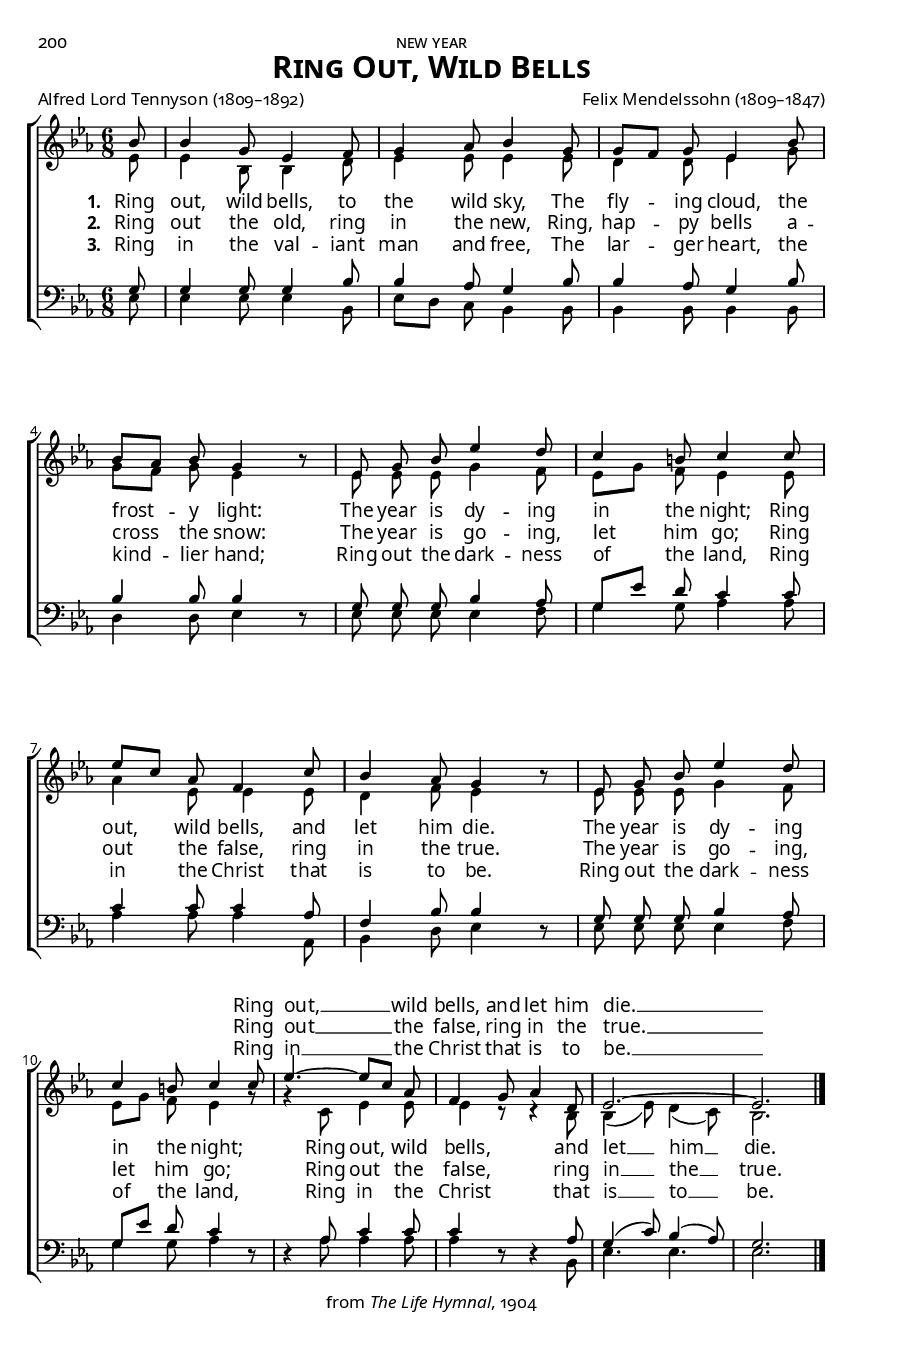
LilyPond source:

\version "2.14.2"
\include "util.ly"
\header {
  title = \markup{\override #'(font-name . "Garamond Premier Pro Semibold"){ \abs-fontsize #15 \smallCapsOldStyle"Ring Out, Wild Bells"}}
  poet = \markup\oldStyleNum"Alfred Lord Tennyson (1809–1892)"
  composer = \markup\oldStyleNum"Felix Mendelssohn (1809–1847)"
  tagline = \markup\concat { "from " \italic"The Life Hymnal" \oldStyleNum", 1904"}
}
\paper {
  %print-all-headers = ##f
  paper-height = 9\in
  paper-width = 6\in
  indent = 0\in
  %system-system-spacing = #'((basic-distance . 10) (padding . 0))
  %system-system-spacing =
  %  #'((basic-distance . 0)
  %     (minimum-distance . 0)
  %     (padding . -0.35)
  %     (stretchability . 100))
  ragged-last-bottom = ##f
  ragged-bottom = ##f
  two-sided = ##t
  inner-margin = 0.5\in
  outer-margin = 0.25\in
  top-margin = 0.25\in
  bottom-margin = 0.25\in
  first-page-number = #200
  print-first-page-number = ##t
  headerLine = \markup{\override #'(font-name . "Garamond Premier Pro") \smallCapsOldStyle"new year"}
  oddHeaderMarkup = \markup\fill-line{
     \override #'(font-name . "Garamond Premier Pro")\abs-fontsize #8.5
     \combine 
        \fill-line{"" \if \should-print-page-number
        \oldStylePageNum""
        }
        \fill-line{\headerLine}
  }
  evenHeaderMarkup = \markup {
     \override #'(font-name . "Garamond Premier Pro")\abs-fontsize #8.5
     \combine
        \if \should-print-page-number
        \oldStylePageNum""
        \fill-line{\headerLine}
  }
}
#(set-global-staff-size 15) \paper{ #(define fonts (make-pango-font-tree "GoudyOlSt BT" "Garamond Premier Pro" "Garamond Premier Pro" (/ 15 20))) }
global = {
  \key ees \major
  \time 6/8
  \autoBeamOff
  \override DynamicLineSpanner #'staff-padding = #0.0
  \override DynamicLineSpanner #'Y-extent = #'(-1 . 1)
}

sopMusic = \relative c' {
  \partial 8 bes'8 |
  bes4 g8 ees4 f8 |
  g4 aes8 bes4 g8 |
  g[ f] g ees4 bes'8 | \break
  
  bes[ aes] bes g4 bes8\rest |
  ees, g bes ees4 d8 |
  c4 b8 c4 c8 | \break
  
  ees[ c] aes f4 c'8 |
  bes4 aes8 g4 bes8\rest |
  ees, g bes ees4 d8 | \break
  
  c4 b8 c4 c8 ees4.~ ees8[ c] aes |
  f4 g8 aes4 d,8 |
  ees2.~ |
  ees \bar "|."
}
sopWords = \lyricmode {
  \repeat unfold40 {\skip1}
  Ring out, __ wild bells, and let him die. __
}
sopWordsII = \lyricmode {
  \repeat unfold40 {\skip1}
  Ring out __ the false, ring in the true. __
}
sopWordsIII = \lyricmode {
  \repeat unfold40 {\skip1}
  Ring in __ the Christ that is to be. __
}

altoMusic = \relative c' {
  ees8 |
  ees4 bes8 bes4 d8 |
  ees4 ees8 ees4 ees8 |
  d4 d8 ees4 g8 |
  
  g8[ f] g ees4 s8 |
  ees ees ees g4 f8 |
  ees8[ g] f ees4 ees8 |
  
  aes4 ees8 ees4 ees8 |
  d4 f8 ees4 s8 |
  ees ees ees g4 f8 |
  
  ees[ g] f ees4 g8\rest |
  g4\rest c,8 ees4 ees8 |
  ees4 c8\rest c4\rest bes8 bes4( ees8) d4( c8) |
  bes2. \bar "|."
}
altoWords = \lyricmode {
  \dropLyricsV
  \set stanza = #"1. "
  Ring out, wild bells, \set ignoreMelismata = ##t to the \unset ignoreMelismata wild sky,
  The fly -- ing cloud, the frost -- y light:
  The year is dy -- ing in the night;
  Ring out, \set associatedVoice = "sopranos"
  wild bells, and let him die.

  \unset associatedVoice
  The year is dy -- ing in the night;
  Ring out, wild bells, and let __ him __ die.
}
altoWordsII = \lyricmode {
  \dropLyricsV
%\markup\italic
  \set stanza = #"2. "
  Ring out the old, ring in the new,
  Ring, hap -- py bells a -- cross the snow:
  The year is go -- ing, let him go;
  Ring out \set associatedVoice = "sopranos"
  the false, ring in the true.

  \unset associatedVoice
  The year is go -- ing, let him go;
  Ring out the false, ring in __ the __ true.
}
altoWordsIII = \lyricmode {
  \dropLyricsV
  \set stanza = #"3. "
  Ring in the val -- iant man and free,
  The lar -- ger heart, the kind -- lier hand;
  Ring out the dark -- ness of the land,
  Ring in \set associatedVoice = "sopranos"
  the Christ that is to be.

  \unset associatedVoice
  Ring out the dark -- ness of the land,
  Ring in the Christ that is __ to __ be.
}
altoWordsIV = \lyricmode {
  \set stanza = #"4. "
  \set ignoreMelismata = ##t
}
altoWordsV = \lyricmode {
  \set stanza = #"5. "
  \set ignoreMelismata = ##t
}
altoWordsVI = \lyricmode {
  \set stanza = #"6. "
  \set ignoreMelismata = ##t
}
tenorMusic = \relative c' {
  g8 |
  g4 g8 g4 bes8 |
  bes4 aes8 g4 bes8 |
  bes4 aes8 g4 bes8 |
  
  bes4 bes8 bes4 s8 |
  g g g bes4 aes8 |
  g[ ees'] d c4 c8 |
  
  c4 c8 c4 aes8 |
  f4 bes8 bes4 s8 |
  g8 g g  bes4 aes8 |
  
  g[ ees'] d c4 s8 |
  s4 aes8 c4 c8 |
  c4 s8 s4 aes8 |
  g4( c8) bes4( aes8) |
  g2. \bar "|."
}
tenorWords = \lyricmode {

}

bassMusic = \relative c {
  ees8 |
  ees4 ees8 ees4 bes8 |
  ees[ d] c bes4 bes8 |
  bes4 bes8 bes4 bes8 |
  
  d4 d8 ees4 d8\rest |
  ees8 ees ees ees4 f8 |
  g4 g8 aes4 aes8 |
  
  aes4 aes8 aes4 aes,8 |
  bes4 d8 ees4 d8\rest |
  ees ees ees ees4 f8 |
  g4 g8 aes4 d,8\rest |
  d4\rest aes'8 aes4 aes8 |
  aes4 d,8\rest d4\rest bes8 |
  ees4. ees |
  ees2. \bar "|."
  
}
bassWords = \lyricmode {

}

pianoRH = \relative c' {
  
}
pianoLH = \relative c' {
  
}

\score {
  <<
   \new ChoirStaff <<
    \new Staff = women <<
      \new Voice = "sopranos" { \voiceOne << \global \sopMusic >> }
      \new Voice = "altos" { \voiceTwo << \global \altoMusic >> }
    >>
    \new Lyrics \with { alignAboveContext = #"women" \override VerticalAxisGroup #'nonstaff-relatedstaff-spacing = #'((basic-distance . 1))} \lyricsto "sopranos" \sopWords
    \new Lyrics \with { alignAboveContext = #"women" \override VerticalAxisGroup #'nonstaff-relatedstaff-spacing = #'((basic-distance . 1))} \lyricsto "sopranos" \sopWordsII
    \new Lyrics \with { alignAboveContext = #"women" \override VerticalAxisGroup #'nonstaff-relatedstaff-spacing = #'((basic-distance . 1))} \lyricsto "sopranos" \sopWordsIII
    \new Lyrics = "altosVI"  \with { alignBelowContext = #"women" } \lyricsto "altos" \altoWordsVI
    \new Lyrics = "altosV"  \with { alignBelowContext = #"women" } \lyricsto "altos" \altoWordsV
    \new Lyrics = "altosIV"  \with { alignBelowContext = #"women" } \lyricsto "altos" \altoWordsIV
    \new Lyrics = "altosIII"  \with { alignBelowContext = #"women" } \lyricsto "altos" \altoWordsIII
    \new Lyrics = "altosII"  \with { alignBelowContext = #"women" } \lyricsto "altos" \altoWordsII
    \new Lyrics = "altos"  \with { alignBelowContext = #"women" \override VerticalAxisGroup #'nonstaff-relatedstaff-spacing = #'((basic-distance . 1))} \lyricsto "altos" \altoWords
   \new Staff = men <<
      \clef bass
      \new Voice = "tenors" { \voiceOne << \global \tenorMusic >> }
      \new Voice = "basses" { \voiceTwo << \global \bassMusic >> }
    >>
    \new Lyrics \with { alignAboveContext = #"men" \override VerticalAxisGroup #'nonstaff-relatedstaff-spacing = #'((basic-distance . 1)) } \lyricsto "tenors" \tenorWords
    \new Lyrics \with { alignBelowContext = #"men" \override VerticalAxisGroup #'nonstaff-relatedstaff-spacing = #'((basic-distance . 1)) } \lyricsto "basses" \bassWords
  >>
%    \new PianoStaff << \new Staff { \new Voice { \pianoRH } } \new Staff { \clef "bass" \pianoLH } >>
  >>
  \layout {
    \context {
      \Score
      %\override SpacingSpanner #'base-shortest-duration = #(ly:make-moment 1 8)
      %\override SpacingSpanner #'common-shortest-duration = #(ly:make-moment 1 4)
    }
    \context {
      % Remove all empty staves
      % \Staff \RemoveEmptyStaves \override VerticalAxisGroup #'remove-first = ##t
    }
    \context {
      \Lyrics
      \override LyricText #'X-offset = #center-on-word
    }
  }
  \midi {
    \tempo 4 = 90
    \set Staff.midiInstrument = "piccolo"
  
    \context {
      \Voice
      \remove "Dynamic_performer"
    }
  }
}
